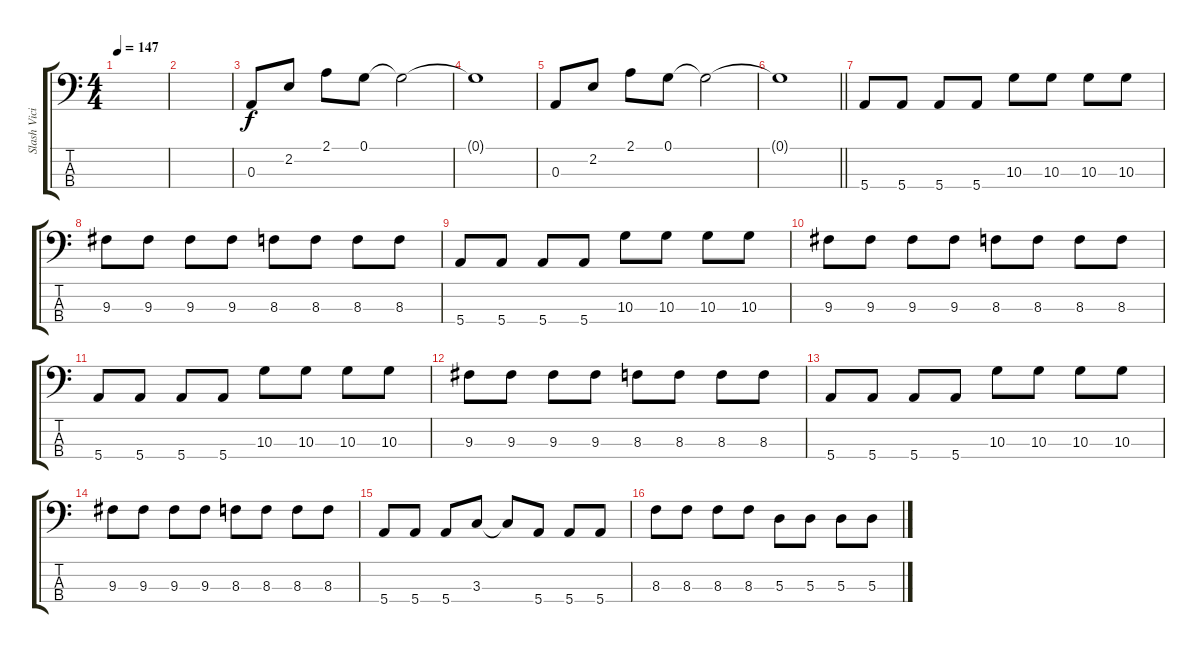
\track ("Slash Vicious" "Slash Vici") {instrument electricbasspick}
\staff {score tabs}
\tuning (G2 D2 A1 E1) {hide}
\ts (4 4)
\tempo 147
\clef f4
\ks c
|
|
0.3.8 2.2.8 2.1.8 0.1.8 0.1{t}.2 |
0.1{t}.1 |
0.3.8 2.2.8 2.1.8 0.1.8 0.1{t}.2 |
\barLineRight lightlight
0.1{t}.1 |
5.4.8 5.4.8 5.4.8 5.4.8 10.3.8 10.3.8 10.3.8 10.3.8 |
9.3.8 9.3.8 9.3.8 9.3.8 8.3.8 8.3.8 8.3.8 8.3.8 |
5.4.8 5.4.8 5.4.8 5.4.8 10.3.8 10.3.8 10.3.8 10.3.8 |
9.3.8 9.3.8 9.3.8 9.3.8 8.3.8 8.3.8 8.3.8 8.3.8 |
5.4.8 5.4.8 5.4.8 5.4.8 10.3.8 10.3.8 10.3.8 10.3.8 |
9.3.8 9.3.8 9.3.8 9.3.8 8.3.8 8.3.8 8.3.8 8.3.8 |
5.4.8 5.4.8 5.4.8 5.4.8 10.3.8 10.3.8 10.3.8 10.3.8 |
9.3.8 9.3.8 9.3.8 9.3.8 8.3.8 8.3.8 8.3.8 8.3.8 |
5.4.8 5.4.8 5.4.8 3.3.8 3.3{t}.8 5.4.8 5.4.8 5.4.8 |
8.3.8 8.3.8 8.3.8 8.3.8 5.3.8 5.3.8 5.3.8 5.3.8
